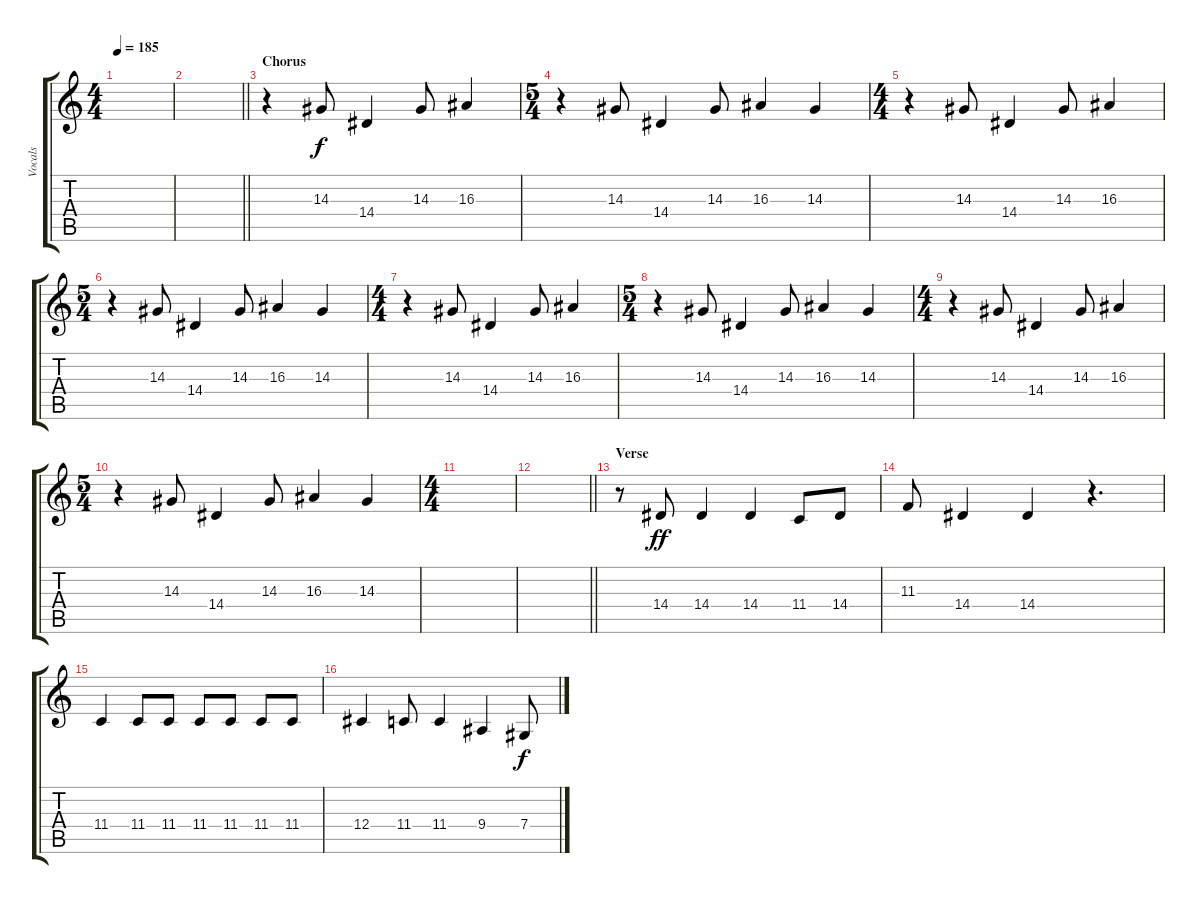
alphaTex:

\track ("Vocals" "Vocals") {instrument altosax}
\staff {score tabs}
\tuning (Eb4 Bb3 Gb3 Db3 Ab2 Db2) {hide}
\ts (4 4)
\tempo 185
\clef g2
\ks c
|
\barLineRight lightlight
|
\section ("" "Chorus")
r.4 14.3.8 14.4.4 14.3.8 16.3.4 |
\ts (5 4)
r.4 14.3.8 14.4.4 14.3.8 16.3.4 14.3.4 |
\ts (4 4)
r.4 14.3.8 14.4.4 14.3.8 16.3.4 |
\ts (5 4)
r.4 14.3.8 14.4.4 14.3.8 16.3.4 14.3.4 |
\ts (4 4)
r.4 14.3.8 14.4.4 14.3.8 16.3.4 |
\ts (5 4)
r.4 14.3.8 14.4.4 14.3.8 16.3.4 14.3.4 |
\ts (4 4)
r.4 14.3.8 14.4.4 14.3.8 16.3.4 |
\ts (5 4)
r.4 14.3.8 14.4.4 14.3.8 16.3.4 14.3.4 |
\ts (4 4)
|
\barLineRight lightlight
|
\section ("" "Verse")
r.8 14.4.8{dy ff} 14.4.4 14.4.4 11.4.8 14.4.8 |
11.3.8 14.4.4 14.4.4 r.4{d} |
11.4.4 11.4.8 11.4.8 11.4.8 11.4.8 11.4.8 11.4.8 |
12.4.4 11.4.8 11.4.4 9.4.4 7.4.8{dy f}
